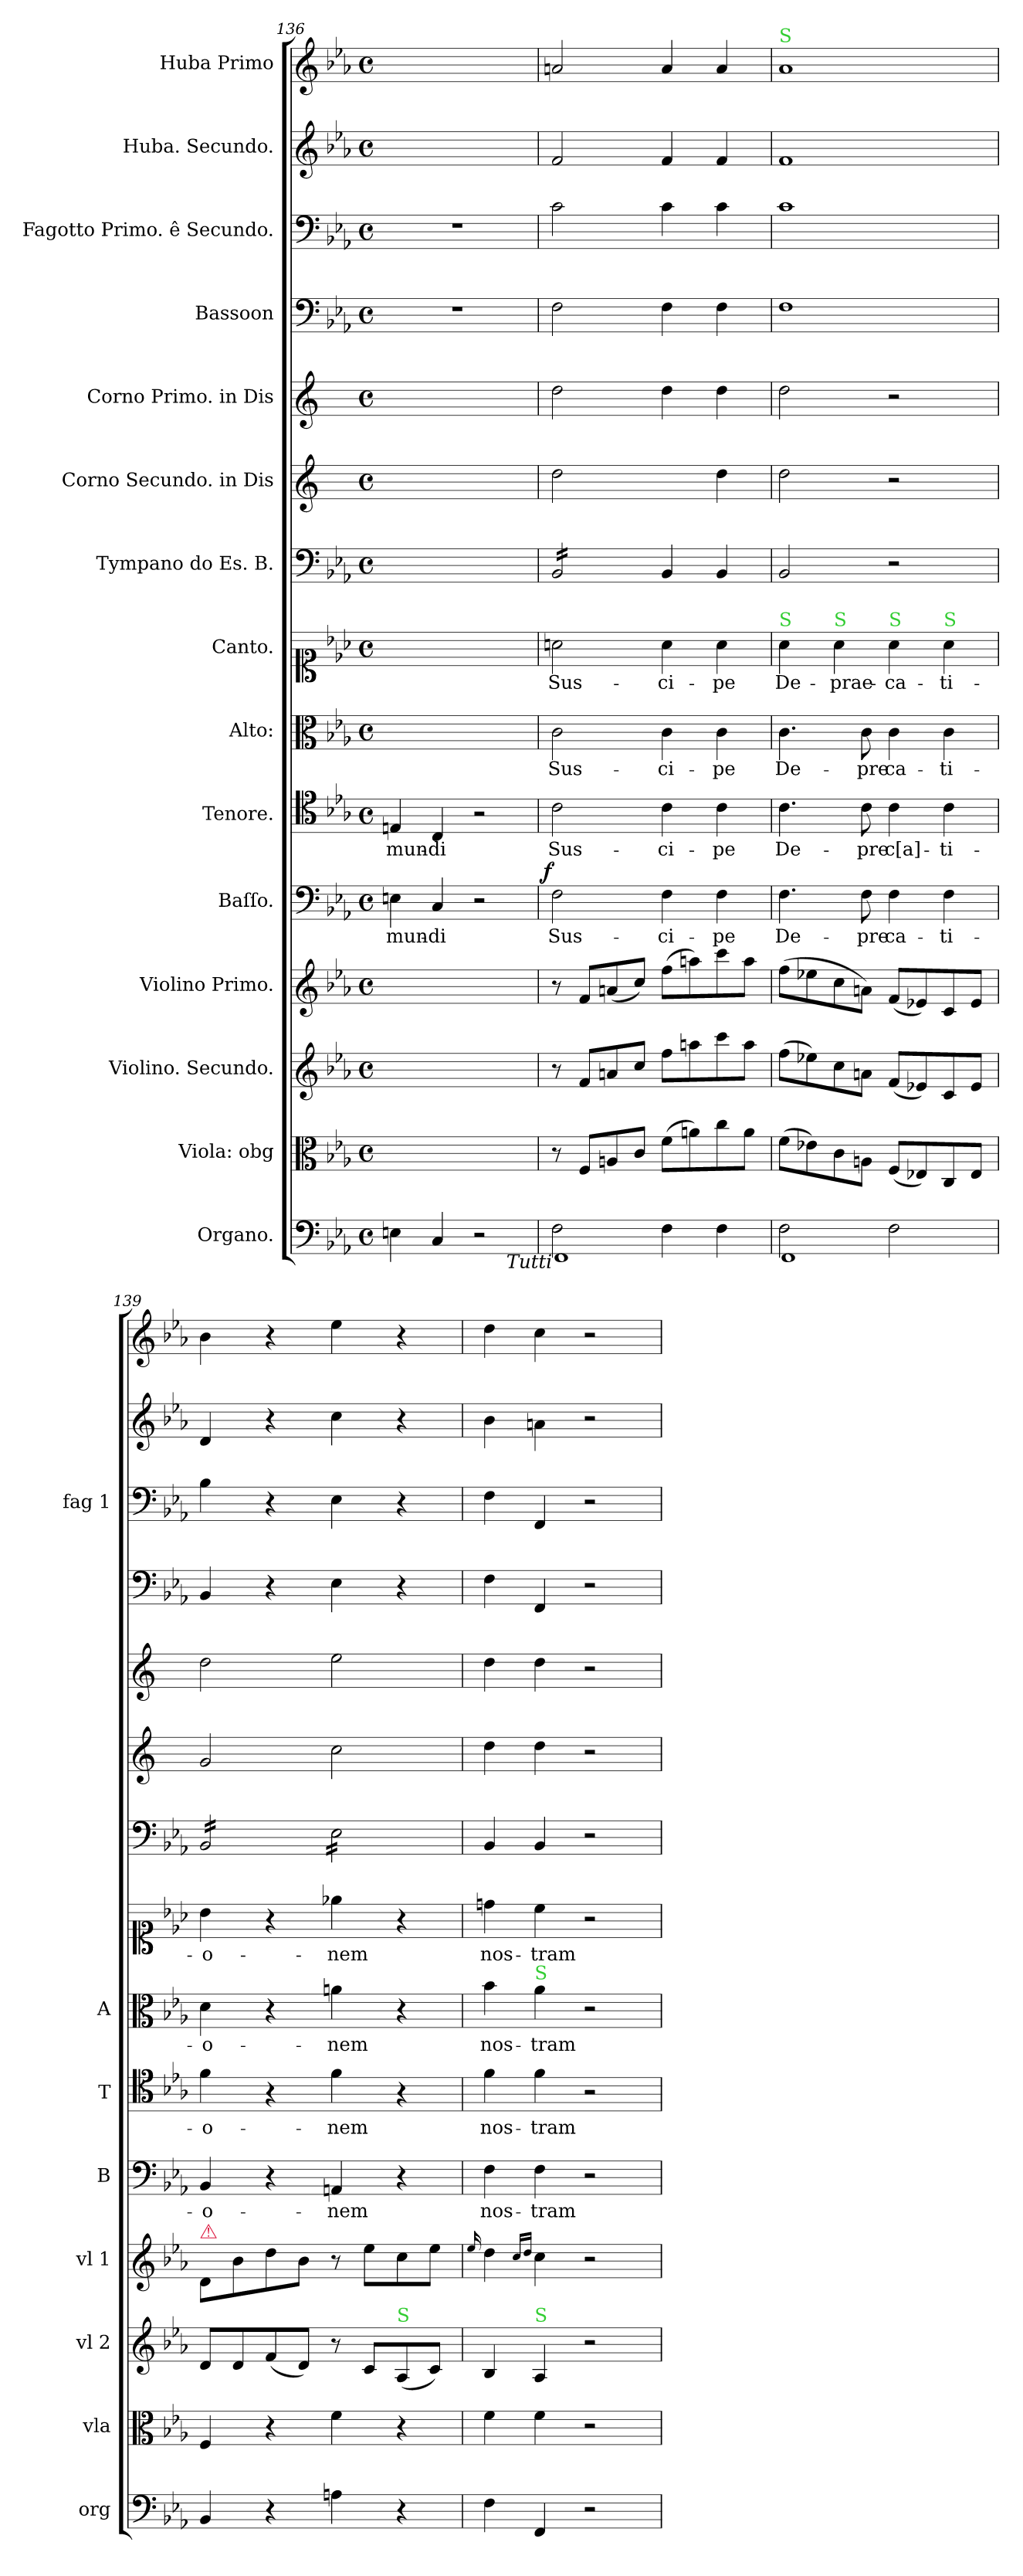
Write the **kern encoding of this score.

**kern	**dynam	**kern	**dynam	**kern	**dynam	**kern	**dynam	**kern	**text	**dynam	**kern	**text	**kern	**text	**dynam	**kern	**text	**dynam	**kern	**kern	**dynam	**kern	**dynam	**kern	**kern	**dynam	**kern	**dynam	**kern	**dynam
*part15	*part15	*part14	*part14	*part13	*part13	*part12	*part12	*part11	*part11	*part11	*part10	*part10	*part9	*part9	*part9	*part8	*part8	*part8	*part7	*part6	*part6	*part5	*part5	*part4	*part3	*part3	*part2	*part2	*part1	*part1
*staff15	*staff15	*staff14	*staff14	*staff13	*staff13	*staff12	*staff12	*staff11	*staff11	*staff11	*staff10	*staff10	*staff9	*staff9	*staff9	*staff8	*staff8	*staff8	*staff7	*staff6	*staff6	*staff5	*staff5	*staff4	*staff3	*staff3	*staff2	*staff2	*staff1	*staff1
*I"Organo.	*	*I"Viola: obg	*	*I"Violino. Secundo.	*	*I"Violino Primo.	*	*I"Baſſo.	*	*	*I"Tenore.	*	*I"Alto:	*	*	*I"Canto.	*	*	*I"Tympano do Es. B.	*I"Corno Secundo. in Dis	*	*I"Corno Primo. in Dis	*	*I"Bassoon	*I"Fagotto Primo. ê Secundo.	*	*I"Huba. Secundo.	*	*I"Huba Primo	*
*I'org	*	*I'vla	*	*I'vl 2	*	*I'vl 1	*	*I'B	*	*	*I'T	*	*I'A	*	*	*	*	*	*	*	*	*	*	*	*I'fag 1	*	*	*	*	*
*clefF4	*	*clefC3	*	*clefG2	*	*clefG2	*	*clefF4	*	*	*clefC4	*	*clefC3	*	*	*clefC1	*	*	*clefF4	*clefG2	*	*clefG2	*	*clefF4	*clefF4	*	*clefG2	*	*clefG2	*
*	*	*	*	*	*	*	*	*	*	*	*	*	*	*	*	*	*	*	*	*ITrd5c9	*	*ITrd5c9	*	*	*	*	*	*	*	*
*k[b-e-a-]	*	*k[b-e-a-]	*	*k[b-e-a-]	*	*k[b-e-a-]	*	*k[b-e-a-]	*	*	*k[b-e-a-]	*	*k[b-e-a-]	*	*	*k[b-e-a-]	*	*	*k[b-e-a-]	*k[b-e-a-]	*	*k[b-e-a-]	*	*k[b-e-a-]	*k[b-e-a-]	*	*k[b-e-a-]	*	*k[b-e-a-]	*
*E-:	*	*E-:	*	*E-:	*	*E-:	*	*E-:	*	*	*	*	*E-:	*	*	*E-:	*	*	*	*E-:	*	*E-:	*	*	*	*	*E-:	*	*E-:	*
*M4/4	*	*M4/4	*	*M4/4	*	*M4/4	*	*M4/4	*	*	*M4/4	*	*M4/4	*	*	*M4/4	*	*	*M4/4	*M4/4	*	*M4/4	*	*M4/4	*M4/4	*	*M4/4	*	*M4/4	*
*met(c)	*	*met(c)	*	*met(c)	*	*met(c)	*	*met(c)	*	*	*met(c)	*	*met(c)	*	*	*met(c)	*	*	*met(c)	*met(c)	*	*met(c)	*	*met(c)	*met(c)	*	*met(c)	*	*met(c)	*
=136	=136	=136	=136	=136	=136	=136	=136	=136	=136	=136	=136	=136	=136	=136	=136	=136	=136	=136	=136	=136	=136	=136	=136	=136	=136	=136	=136	=136	=136	=136
4En\	.	1ryy	.	1ryy	.	1ryy	.	4En\	mun-	.	4En/	mun-	1ryy	.	.	1ryy	.	.	1ryy	1ryy	.	1ryy	.	1r	1r	.	1ryy	.	1ryy	.
4C/	.	.	.	.	.	.	.	4C/	-di	.	4C/	-di	.	.	.	.	.	.	.	.	.	.	.	.	.	.	.	.	.	.
2r	.	.	.	.	.	.	.	2r	.	.	2r	.	.	.	.	.	.	.	.	.	.	.	.	.	.	.	.	.	.	.
=137	=137	=137	=137	=137	=137	=137	=137	=137	=137	=137	=137	=137	=137	=137	=137	=137	=137	=137	=137	=137	=137	=137	=137	=137	=137	=137	=137	=137	=137	=137
*^	*	*	*	*	*	*	*	*	*	*	*	*	*	*	*	*	*	*	*	*	*	*	*	*	*	*	*	*	*	*
!LO:TX:b:i:rj:t=Tutti	!	!	!	!	!	!	!	!	!	!	!	!	!	!	!	!	!	!	!	!	!	!	!	!	!	!	!	!	!	!	!
!	!	!LO:DY:b:rj	!	!	!	!	!	!	!	!	!LO:DY:b:rj	!	!	!	!	!LO:DY:a	!	!	!LO:DY:a	!	!	!LO:DY:b	!	!LO:DY:b:rj	!	!	!LO:DY:b	!	!LO:DY:b:rj	!	!LO:DY:b:rj
*	*	*	*	*	*	*	*	*	*	*	*	*	*	*	*	*	*	*	*	*tremolo	*	*	*	*	*	*	*	*	*	*	*
2F\	1FF	fort	8r	.	8r	.	8r	.	2F\	Sus-	f	2c\	Sus-	2c\	Sus-	fort	2an\	Sus-	fort	16BB-/LL	2f\	fort	2f\	for	2F\	2c\	fort	2f/	fort	2an/	for
.	.	.	.	.	.	.	.	.	.	.	.	.	.	.	.	.	.	.	.	16BB-/	.	.	.	.	.	.	.	.	.	.	.
!	!	!	!	!LO:DY:b:rj	!	!LO:DY:b:rj	!	!LO:DY:b:rj	!	!	!	!	!	!	!	!	!	!	!	!	!	!	!	!	!	!	!	!	!	!	!
.	.	.	8F/L	for	8f/L	for	8f/L	forto	.	.	.	.	.	.	.	.	.	.	.	16BB-/	.	.	.	.	.	.	.	.	.	.	.
.	.	.	.	.	.	.	.	.	.	.	.	.	.	.	.	.	.	.	.	16BB-/	.	.	.	.	.	.	.	.	.	.	.
.	.	.	8An/	.	8an/	.	(8an/	.	.	.	.	.	.	.	.	.	.	.	.	16BB-/	.	.	.	.	.	.	.	.	.	.	.
.	.	.	.	.	.	.	.	.	.	.	.	.	.	.	.	.	.	.	.	16BB-/	.	.	.	.	.	.	.	.	.	.	.
.	.	.	8c/J	.	8cc/J	.	8cc/J)	.	.	.	.	.	.	.	.	.	.	.	.	16BB-/	.	.	.	.	.	.	.	.	.	.	.
.	.	.	.	.	.	.	.	.	.	.	.	.	.	.	.	.	.	.	.	16BB-/JJ	.	.	.	.	.	.	.	.	.	.	.
*	*	*	*	*	*	*	*	*	*	*	*	*	*	*	*	*	*	*	*	*Xtremolo	*	*	*	*	*	*	*	*	*	*	*
4F\	.	.	(8f\L	.	8ff\L	.	(8ff\L	.	4F\	-ci-	.	4c\	-ci-	4c\	-ci-	.	4a\	-ci-	.	4BB-/	4f\yy	.	4f\	.	4F\	4c\	.	4f/	.	4a/	.
.	.	.	8an\)	.	8aan\	.	8aan\)	.	.	.	.	.	.	.	.	.	.	.	.	.	.	.	.	.	.	.	.	.	.	.	.
4F\	.	.	8cc\	.	8ccc\	.	8ccc\	.	4F\	-pe	.	4c\	-pe	4c\	-pe	.	4a\	-pe	.	4BB-/	4f\	.	4f\	.	4F\	4c\	.	4f/	.	4a/	.
.	.	.	8a\J	.	8aa\J	.	8aa\J	.	.	.	.	.	.	.	.	.	.	.	.	.	.	.	.	.	.	.	.	.	.	.	.
=138	=138	=138	=138	=138	=138	=138	=138	=138	=138	=138	=138	=138	=138	=138	=138	=138	=138	=138	=138	=138	=138	=138	=138	=138	=138	=138	=138	=138	=138	=138	=138
!	!	!	!	!	!	!	!	!	!	!	!	!	!	!	!	!	!	!	!	!	!	!	!	!	!	!	!	!	!	!LO:TX:a:color=limegreen:t=S	!
!	!	!	!	!	!	!	!	!	!	!	!	!	!	!	!	!	!LO:TX:a:color=limegreen:t=S	!	!	!	!	!	!	!	!	!	!	!	!	!	!
2F\	1FF	.	(8f\L	.	(8ff\L	.	(8ff\L	.	4.F\	De-	.	4.c\	De-	4.c\	De-	.	4a-\	De-	.	2BB-/	2f\	.	2f\	.	1F	1c	.	1f	.	1a-	.
.	.	.	8e-X\)	.	8ee-X\)	.	8ee-X\	.	.	.	.	.	.	.	.	.	.	.	.	.	.	.	.	.	.	.	.	.	.	.	.
!	!	!	!	!	!	!	!	!	!	!	!	!	!	!	!	!	!LO:TX:a:color=limegreen:t=S	!	!	!	!	!	!	!	!	!	!	!	!	!	!
.	.	.	8c\	.	8cc\	.	8cc\	.	.	.	.	.	.	.	.	.	4a-\	-prae-	.	.	.	.	.	.	.	.	.	.	.	.	.
.	.	.	8An\J	.	8an\J	.	8an\J)	.	8F\	-pre-	.	8c\	-pre-	8c\	-pre-	.	.	.	.	.	.	.	.	.	.	.	.	.	.	.	.
!	!	!	!	!	!	!	!	!	!	!	!	!	!	!	!	!	!LO:TX:a:color=limegreen:t=S	!	!	!	!	!	!	!	!	!	!	!	!	!	!
2F\	.	.	(8F/L	.	(8f/L	.	(8f/L	.	4F\	-ca-	.	4c\	-c[a]-	4c\	-ca-	.	4a-\	-ca-	.	2r	2r	.	2r	.	.	.	.	.	.	.	.
.	.	.	8E-X/)	.	8e-X/)	.	8e-X/)	.	.	.	.	.	.	.	.	.	.	.	.	.	.	.	.	.	.	.	.	.	.	.	.
!	!	!	!	!	!	!	!	!	!	!	!	!	!	!	!	!	!LO:TX:a:color=limegreen:t=S	!	!	!	!	!	!	!	!	!	!	!	!	!	!
.	.	.	8C/	.	8c/	.	8c/	.	4F\	-ti-	.	4c\	-ti-	4c\	-ti-	.	4a-\	-ti-	.	.	.	.	.	.	.	.	.	.	.	.	.
.	.	.	8E-/J	.	8e-/J	.	8e-/J	.	.	.	.	.	.	.	.	.	.	.	.	.	.	.	.	.	.	.	.	.	.	.	.
*v	*v	*	*	*	*	*	*	*	*	*	*	*	*	*	*	*	*	*	*	*	*	*	*	*	*	*	*	*	*	*	*
=139	=139	=139	=139	=139	=139	=139	=139	=139	=139	=139	=139	=139	=139	=139	=139	=139	=139	=139	=139	=139	=139	=139	=139	=139	=139	=139	=139	=139	=139	=139
!	!	!	!	!	!	!LO:TX:a:color=crimson:t=⚠	!	!	!	!	!	!	!	!	!	!	!	!	!	!	!	!	!	!	!	!	!	!	!	!
*	*	*	*	*	*	*	*	*	*	*	*	*	*	*	*	*	*	*	*tremolo	*	*	*	*	*	*	*	*	*	*	*
4BB-/	.	4F/	.	8d/L	.	8d/L	.	4BB-/	-o-	.	4f\	-o-	4d\	-o-	.	4b-\	-o-	.	16BB-/LL	2B-/	.	2f\	.	4BB-/	4B-\	.	4d/	.	4b-\	.
.	.	.	.	.	.	.	.	.	.	.	.	.	.	.	.	.	.	.	16BB-/	.	.	.	.	.	.	.	.	.	.	.
.	.	.	.	8d/	.	8b-\	.	.	.	.	.	.	.	.	.	.	.	.	16BB-/	.	.	.	.	.	.	.	.	.	.	.
.	.	.	.	.	.	.	.	.	.	.	.	.	.	.	.	.	.	.	16BB-/	.	.	.	.	.	.	.	.	.	.	.
4r	.	4r	.	(8f/	.	8dd\	.	4r	.	.	4r	.	4r	.	.	4r	.	.	16BB-/	.	.	.	.	4r	4r	.	4r	.	4r	.
.	.	.	.	.	.	.	.	.	.	.	.	.	.	.	.	.	.	.	16BB-/	.	.	.	.	.	.	.	.	.	.	.
.	.	.	.	8d/J)	.	8b-\J	.	.	.	.	.	.	.	.	.	.	.	.	16BB-/	.	.	.	.	.	.	.	.	.	.	.
.	.	.	.	.	.	.	.	.	.	.	.	.	.	.	.	.	.	.	16BB-/JJ	.	.	.	.	.	.	.	.	.	.	.
4An\	.	4f\	.	8r	.	8r	.	4AAn/	-nem	.	4f\	-nem	4an\	-nem	.	4ee-X\	-nem	.	16E-\LL	2e-\	.	2g\	.	4E-\	4E-\	.	4cc\	.	4ee-\	.
.	.	.	.	.	.	.	.	.	.	.	.	.	.	.	.	.	.	.	16E-\	.	.	.	.	.	.	.	.	.	.	.
.	.	.	.	8c/L	.	8ee-\L	.	.	.	.	.	.	.	.	.	.	.	.	16E-\	.	.	.	.	.	.	.	.	.	.	.
.	.	.	.	.	.	.	.	.	.	.	.	.	.	.	.	.	.	.	16E-\	.	.	.	.	.	.	.	.	.	.	.
!	!	!	!	!LO:TX:a:color=limegreen:t=S	!	!	!	!	!	!	!	!	!	!	!	!	!	!	!	!	!	!	!	!	!	!	!	!	!	!
4r	.	4r	.	(8A-/	.	8cc\	.	4r	.	.	4r	.	4r	.	.	4r	.	.	16E-\	.	.	.	.	4r	4r	.	4r	.	4r	.
.	.	.	.	.	.	.	.	.	.	.	.	.	.	.	.	.	.	.	16E-\	.	.	.	.	.	.	.	.	.	.	.
.	.	.	.	8c/J)	.	8ee-\J	.	.	.	.	.	.	.	.	.	.	.	.	16E-\	.	.	.	.	.	.	.	.	.	.	.
.	.	.	.	.	.	.	.	.	.	.	.	.	.	.	.	.	.	.	16E-\JJ	.	.	.	.	.	.	.	.	.	.	.
*	*	*	*	*	*	*	*	*	*	*	*	*	*	*	*	*	*	*	*Xtremolo	*	*	*	*	*	*	*	*	*	*	*
=140	=140	=140	=140	=140	=140	=140	=140	=140	=140	=140	=140	=140	=140	=140	=140	=140	=140	=140	=140	=140	=140	=140	=140	=140	=140	=140	=140	=140	=140	=140
.	.	.	.	.	.	16qqee-/	.	.	.	.	.	.	.	.	.	.	.	.	.	.	.	.	.	.	.	.	.	.	.	.
4F\	.	4f\	.	4B-/	.	4dd\	.	4F\	nos-	.	4f\	nos-	4b-\	nos-	.	4ddn\	nos-	.	4BB-/	4f\	.	4f\	.	4F\	4F\	.	4b-\	.	4dd\	.
.	.	.	.	.	.	16qqcc/LL	.	.	.	.	.	.	.	.	.	.	.	.	.	.	.	.	.	.	.	.	.	.	.	.
.	.	.	.	.	.	16qqdd/JJ	.	.	.	.	.	.	.	.	.	.	.	.	.	.	.	.	.	.	.	.	.	.	.	.
!	!	!	!	!	!	!	!	!	!	!	!	!	!LO:TX:a:color=limegreen:t=S	!	!	!	!	!	!	!	!	!	!	!	!	!	!	!	!	!
!	!	!	!	!LO:TX:a:color=limegreen:t=S	!	!	!	!	!	!	!	!	!	!	!	!	!	!	!	!	!	!	!	!	!	!	!	!	!	!
4FF/	.	4f\	.	4A-/	.	4cc\	.	4F\	-tram	.	4f\	-tram	4a-\	-tram	.	4cc\	-tram	.	4BB-/	4f\	.	4f\	.	4FF/	4FF/	.	4an\	.	4cc\	.
2r	.	2r	.	2r	.	2r	.	2r	.	.	2r	.	2r	.	.	2r	.	.	2r	2r	.	2r	.	2r	2r	.	2r	.	2r	.
=	=	=	=	=	=	=	=	=	=	=	=	=	=	=	=	=	=	=	=	=	=	=	=	=	=	=	=	=	=	=
*-	*-	*-	*-	*-	*-	*-	*-	*-	*-	*-	*-	*-	*-	*-	*-	*-	*-	*-	*-	*-	*-	*-	*-	*-	*-	*-	*-	*-	*-	*-
